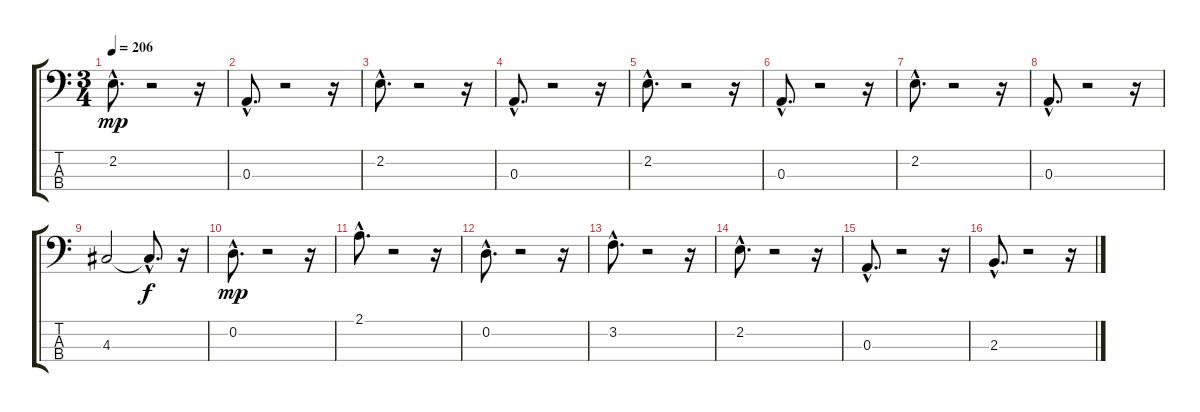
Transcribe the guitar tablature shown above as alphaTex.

\track "" {instrument electricbasspick}
\staff {score tabs}
\tuning (G2 D2 A1 E1) {hide}
\ts (3 4)
\tempo 206
\clef f4
\ks c
2.2{hac}.8{d dy mp} r.2 r.16 |
0.3{hac}.8{d} r.2 r.16 |
2.2{hac}.8{d} r.2 r.16 |
0.3{hac}.8{d} r.2 r.16 |
2.2{hac}.8{d} r.2 r.16 |
0.3{hac}.8{d} r.2 r.16 |
2.2{hac}.8{d} r.2 r.16 |
0.3{hac}.8{d} r.2 r.16 |
4.3.2 4.3{hac t}.8{d dy f} r.16 |
0.2{hac}.8{d dy mp} r.2 r.16 |
2.1{hac}.8{d} r.2 r.16 |
0.2{hac}.8{d} r.2 r.16 |
3.2{hac}.8{d} r.2 r.16 |
2.2{hac}.8{d} r.2 r.16 |
0.3{hac}.8{d} r.2 r.16 |
2.3{hac}.8{d} r.2 r.16
